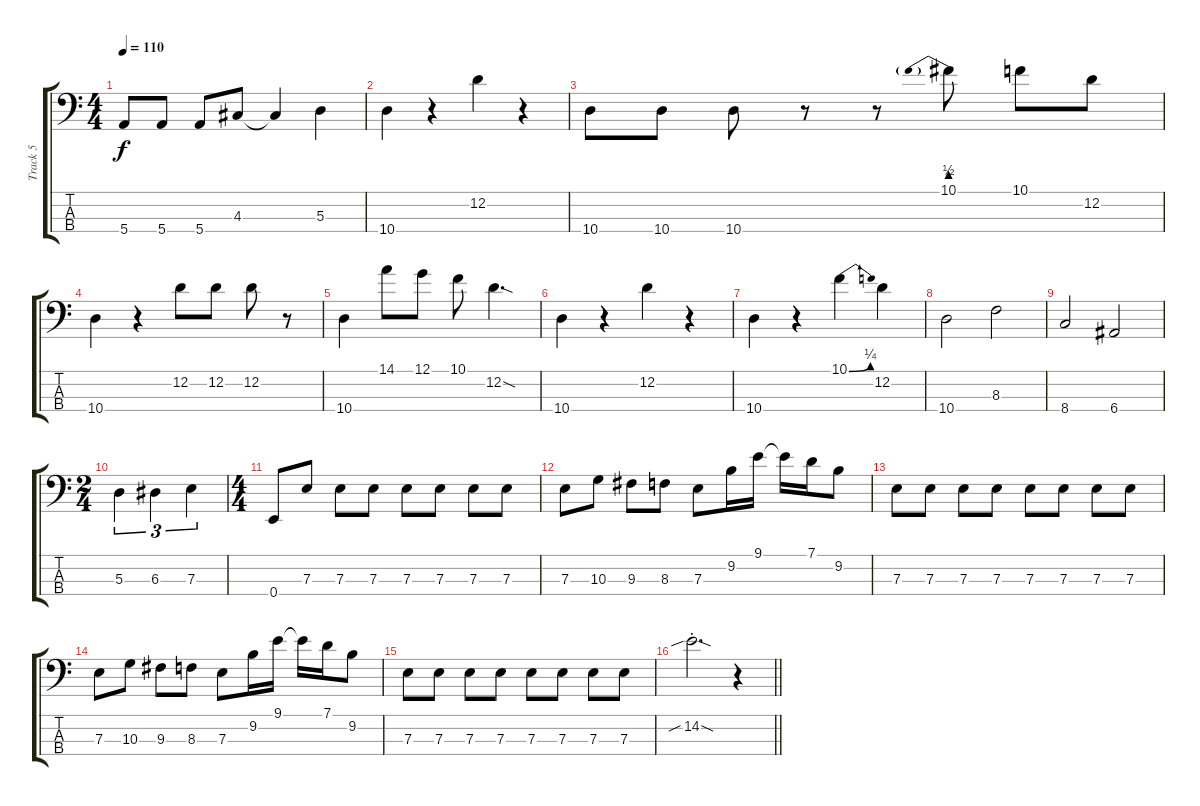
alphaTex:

\track ("Track 5" "Track 5") {instrument electricbassfinger}
\staff {score tabs}
\tuning (G2 D2 A1 E1) {hide}
\ts (4 4)
\tempo 110
\clef f4
\ks c
5.4.8{dy f} 5.4.8 5.4.8 4.3.8 4.3{t}.4 5.3.4 |
10.4.4 r.4 12.2.4 r.4 |
10.4.8 10.4.8 10.4.8 r.8 r.8 10.1{be (prebend 0 2 60 2)}.8 10.1.8 12.2.8 |
10.4.4 r.4 12.2.8 12.2.8 12.2.8 r.8 |
10.4.4 14.1.8 12.1.8 10.1.8 12.2{sod}.4{d} |
10.4.4 r.4 12.2.4 r.4 |
10.4.4 r.4 10.1{be (bend 0 0 60 1)}.4 12.2.4 |
10.4.2 8.3.2 |
8.4.2 6.4.2 |
\ts (2 4)
5.3.4{tu (3 2)} 6.3.4{tu (3 2)} 7.3.4{tu (3 2)} |
\ts (4 4)
0.4.8 7.3.8 7.3.8 7.3.8 7.3.8 7.3.8 7.3.8 7.3.8 |
7.3.8 10.3.8 9.3.8 8.3.8 7.3.8 9.2.16 9.1.16 9.1{t}.16 7.1.16 9.2.8 |
7.3.8 7.3.8 7.3.8 7.3.8 7.3.8 7.3.8 7.3.8 7.3.8 |
7.3.8 10.3.8 9.3.8 8.3.8 7.3.8 9.2.16 9.1.16 9.1{t}.16 7.1.16 9.2.8 |
7.3.8 7.3.8 7.3.8 7.3.8 7.3.8 7.3.8 7.3.8 7.3.8 |
\barLineRight lightlight
14.2{sib sod st}.2{d} r.4
